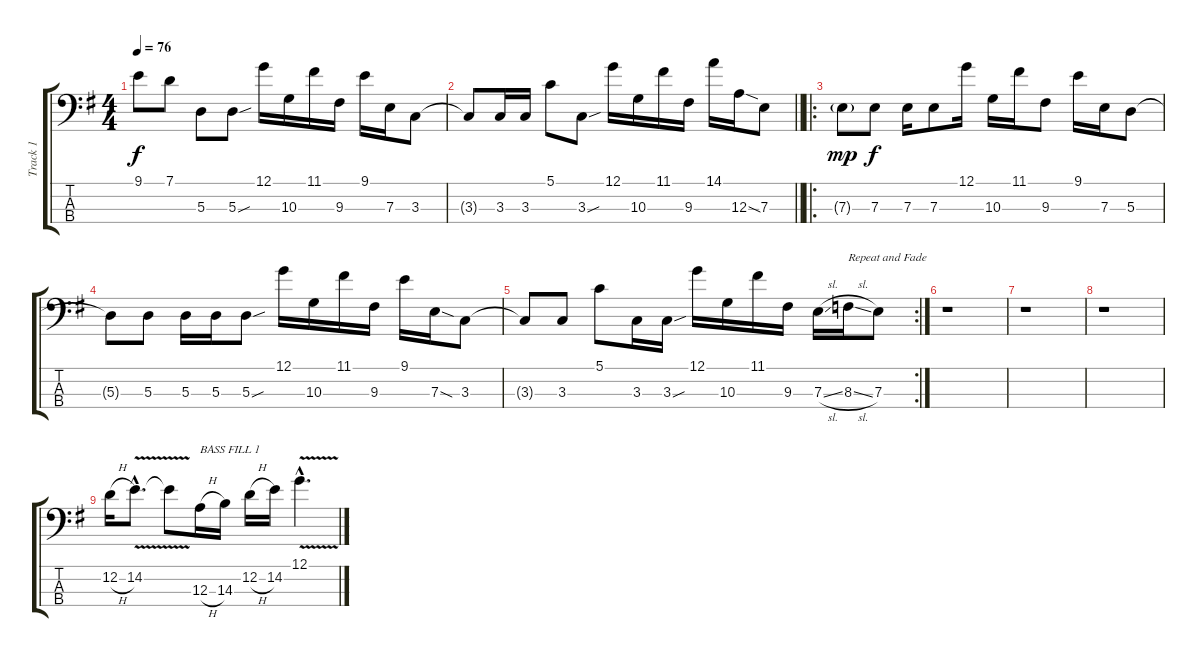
\track ("Track 1" "Track 1") {instrument electricbassfinger}
\staff {score tabs}
\tuning (G2 D2 A1 E1) {hide}
\ts (4 4)
\tempo 76
\clef f4
\ks g
9.1{t}.8{dy f} 7.1.8 5.3.8 5.3{sou}.8 12.1.16 10.3.16 11.1.16 9.3.16 9.1.16 7.3.16 3.3.8 |
\barLineRight lightlight
3.3{t}.8 3.3.16 3.3.16 5.1.8 3.3{sou}.8 12.1.16 10.3.16 11.1.16 9.3.16 14.1.16 12.3{sod}.16 7.3.8 |
\ro
7.3{g}.8{dy mp} 7.3.8{dy f} 7.3.16 7.3.8 12.1.16 10.3.16 11.1.16 9.3.8 9.1.16 7.3.16 5.3.8 |
5.3{t}.8 5.3.8 5.3.16 5.3.16 5.3{sou}.8 12.1.16 10.3.16 11.1.16 9.3.16 9.1.16 7.3{sod}.16 3.3.8 |
\rc 2
3.3{t}.8 3.3.8 5.1.8 3.3.16 3.3{sou}.16 12.1.16 10.3.16 11.1.16 9.3.16 7.3{sl}.16 8.3{sl}.16{txt "Repeat and Fade"} 7.3.8 |
r.1 |
r.1 |
r.1 |
12.2{h}.16 14.2{v hac}.8{d} 14.2{t}.8 12.3{h}.16{txt "BASS FILL 1"} 14.3.16 12.2{h}.16 14.2.16 12.1{v hac}.4{d}
